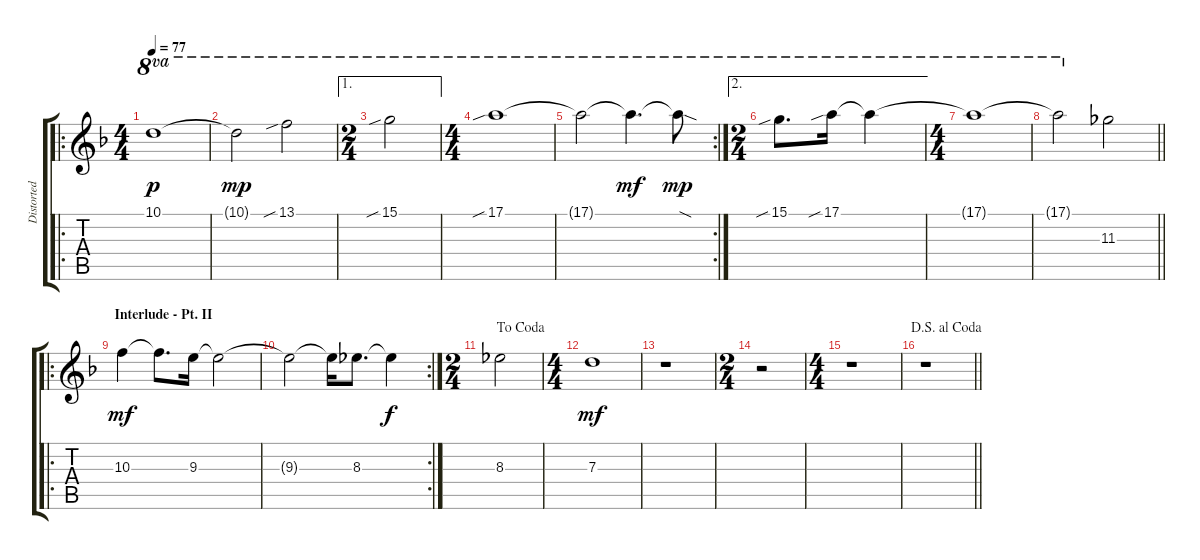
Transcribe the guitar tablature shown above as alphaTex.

\track ("Distorted Guitar 3" "Distorted ") {instrument distortionguitar}
\staff {score tabs}
\tuning (E4 B3 G3 D3 A2 D2) {hide}
\ro
\ts (4 4)
\tempo 77
\clef g2
\ks f
10.1.1{ot 8va dy p volume 12} |
10.1{t}.2{ot 8va dy mp} 13.1{sib}.2{ot 8va} |
\ae 1
\ts (2 4)
15.1{sib}.2{ot 8va} |
\ts (4 4)
17.1{sib}.1{ot 8va volume 14} |
\rc 2
17.1{t}.2{ot 8va} 17.1{t}.4{d ot 8va dy mf volume 12} 17.1{sod t}.8{ot 8va dy mp} |
\ae 2
\ts (2 4)
15.1{sib}.8{d ot 8va} 17.1{sib}.16{ot 8va} 17.1{t}.4{ot 8va} |
\ts (4 4)
17.1{t}.1{ot 8va} |
\barLineRight lightlight
17.1{t}.2{ot 8va} 11.3.2 |
\ro
\section ("" "Interlude - Pt. II")
10.3.4{dy mf} 10.3{t}.8{d} 9.3.16 9.3{t}.2 |
\rc 2
9.3{t}.2 9.3{t}.16 8.3.8{d} 8.3{t}.4{dy f} |
\ts (2 4)
\jump dacoda
8.3.2 |
\ts (4 4)
7.3.1{dy mf} |
r.1 |
\ts (2 4)
r.2 |
\ts (4 4)
r.1 |
\jump dalsegnoalcoda
\barLineRight lightlight
r.1
